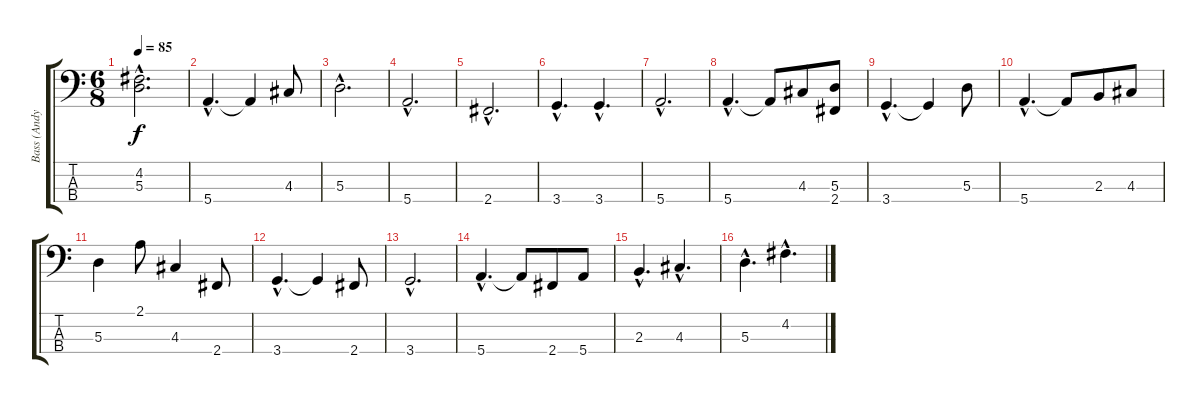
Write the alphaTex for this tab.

\track ("Bass (Andy Rourke)" "Bass (Andy") {instrument electricbasspick}
\staff {score tabs}
\tuning (G2 D2 A1 E1) {hide}
\ts (6 8)
\tempo 85
\clef f4
\ks c
(4.2{hac} 5.3{hac}).2{d dy f instrument electricbasspick} |
5.4{hac}.4{d} 5.4{t}.4 4.3.8 |
5.3{hac}.2{d} |
5.4{hac}.2{d} |
2.4{hac}.2{d} |
3.4{hac}.4{d} 3.4{hac}.4{d} |
5.4{hac}.2{d} |
5.4{hac}.4{d} 5.4{t}.8 4.3.8 (5.3 2.4).8 |
3.4{hac}.4{d} 3.4{t}.4 5.3.8 |
5.4{hac}.4{d} 5.4{t}.8 2.3.8 4.3.8 |
5.3.4 2.1.8 4.3.4 2.4.8 |
3.4{hac}.4{d} 3.4{t}.4 2.4.8 |
3.4{hac}.2{d} |
5.4{hac}.4{d} 5.4{t}.8 2.4.8 5.4.8 |
2.3{hac}.4{d} 4.3{hac}.4{d} |
5.3{hac}.4{d} 4.2{hac}.4{d}
